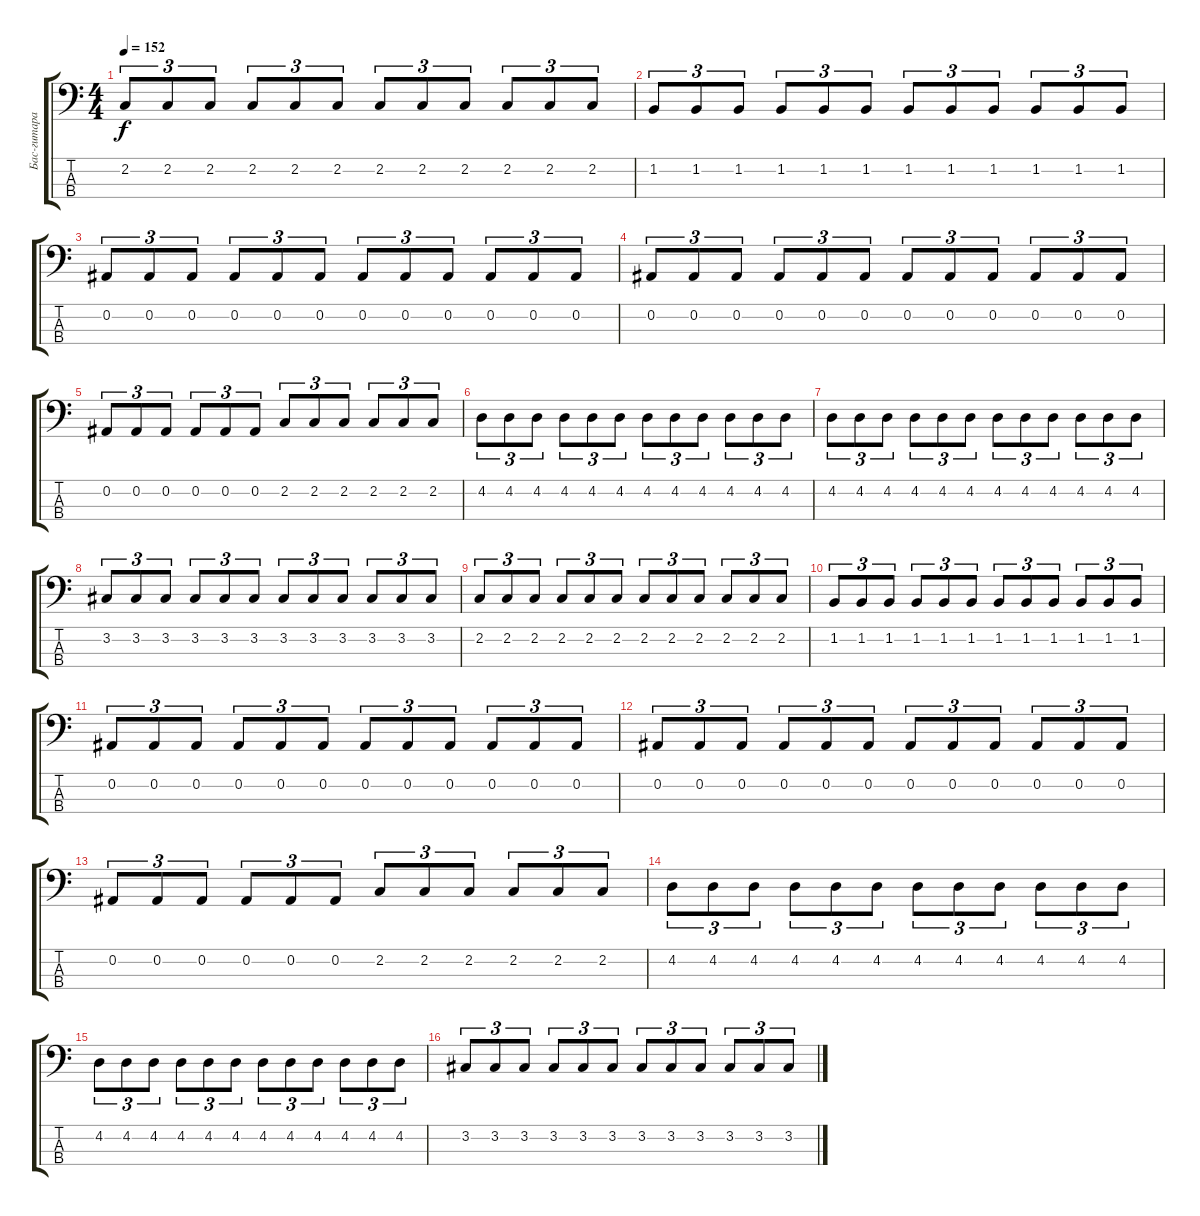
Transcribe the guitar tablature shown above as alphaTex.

\track ("Бас-гитара" "Бас-гитара") {instrument electricbasspick}
\staff {score tabs}
\tuning (Eb2 Bb1 F1 Bb0) {hide}
\ts (4 4)
\tempo 152
\clef f4
\ks c
2.2.8{tu (3 2) dy f} 2.2.8{tu (3 2)} 2.2.8{tu (3 2)} 2.2.8{tu (3 2)} 2.2.8{tu (3 2)} 2.2.8{tu (3 2)} 2.2.8{tu (3 2)} 2.2.8{tu (3 2)} 2.2.8{tu (3 2)} 2.2.8{tu (3 2)} 2.2.8{tu (3 2)} 2.2.8{tu (3 2)} |
1.2.8{tu (3 2)} 1.2.8{tu (3 2)} 1.2.8{tu (3 2)} 1.2.8{tu (3 2)} 1.2.8{tu (3 2)} 1.2.8{tu (3 2)} 1.2.8{tu (3 2)} 1.2.8{tu (3 2)} 1.2.8{tu (3 2)} 1.2.8{tu (3 2)} 1.2.8{tu (3 2)} 1.2.8{tu (3 2)} |
0.2.8{tu (3 2)} 0.2.8{tu (3 2)} 0.2.8{tu (3 2)} 0.2.8{tu (3 2)} 0.2.8{tu (3 2)} 0.2.8{tu (3 2)} 0.2.8{tu (3 2)} 0.2.8{tu (3 2)} 0.2.8{tu (3 2)} 0.2.8{tu (3 2)} 0.2.8{tu (3 2)} 0.2.8{tu (3 2)} |
0.2.8{tu (3 2)} 0.2.8{tu (3 2)} 0.2.8{tu (3 2)} 0.2.8{tu (3 2)} 0.2.8{tu (3 2)} 0.2.8{tu (3 2)} 0.2.8{tu (3 2)} 0.2.8{tu (3 2)} 0.2.8{tu (3 2)} 0.2.8{tu (3 2)} 0.2.8{tu (3 2)} 0.2.8{tu (3 2)} |
0.2.8{tu (3 2)} 0.2.8{tu (3 2)} 0.2.8{tu (3 2)} 0.2.8{tu (3 2)} 0.2.8{tu (3 2)} 0.2.8{tu (3 2)} 2.2.8{tu (3 2)} 2.2.8{tu (3 2)} 2.2.8{tu (3 2)} 2.2.8{tu (3 2)} 2.2.8{tu (3 2)} 2.2.8{tu (3 2)} |
4.2.8{tu (3 2)} 4.2.8{tu (3 2)} 4.2.8{tu (3 2)} 4.2.8{tu (3 2)} 4.2.8{tu (3 2)} 4.2.8{tu (3 2)} 4.2.8{tu (3 2)} 4.2.8{tu (3 2)} 4.2.8{tu (3 2)} 4.2.8{tu (3 2)} 4.2.8{tu (3 2)} 4.2.8{tu (3 2)} |
4.2.8{tu (3 2)} 4.2.8{tu (3 2)} 4.2.8{tu (3 2)} 4.2.8{tu (3 2)} 4.2.8{tu (3 2)} 4.2.8{tu (3 2)} 4.2.8{tu (3 2)} 4.2.8{tu (3 2)} 4.2.8{tu (3 2)} 4.2.8{tu (3 2)} 4.2.8{tu (3 2)} 4.2.8{tu (3 2)} |
3.2.8{tu (3 2)} 3.2.8{tu (3 2)} 3.2.8{tu (3 2)} 3.2.8{tu (3 2)} 3.2.8{tu (3 2)} 3.2.8{tu (3 2)} 3.2.8{tu (3 2)} 3.2.8{tu (3 2)} 3.2.8{tu (3 2)} 3.2.8{tu (3 2)} 3.2.8{tu (3 2)} 3.2.8{tu (3 2)} |
2.2.8{tu (3 2)} 2.2.8{tu (3 2)} 2.2.8{tu (3 2)} 2.2.8{tu (3 2)} 2.2.8{tu (3 2)} 2.2.8{tu (3 2)} 2.2.8{tu (3 2)} 2.2.8{tu (3 2)} 2.2.8{tu (3 2)} 2.2.8{tu (3 2)} 2.2.8{tu (3 2)} 2.2.8{tu (3 2)} |
1.2.8{tu (3 2)} 1.2.8{tu (3 2)} 1.2.8{tu (3 2)} 1.2.8{tu (3 2)} 1.2.8{tu (3 2)} 1.2.8{tu (3 2)} 1.2.8{tu (3 2)} 1.2.8{tu (3 2)} 1.2.8{tu (3 2)} 1.2.8{tu (3 2)} 1.2.8{tu (3 2)} 1.2.8{tu (3 2)} |
0.2.8{tu (3 2)} 0.2.8{tu (3 2)} 0.2.8{tu (3 2)} 0.2.8{tu (3 2)} 0.2.8{tu (3 2)} 0.2.8{tu (3 2)} 0.2.8{tu (3 2)} 0.2.8{tu (3 2)} 0.2.8{tu (3 2)} 0.2.8{tu (3 2)} 0.2.8{tu (3 2)} 0.2.8{tu (3 2)} |
0.2.8{tu (3 2)} 0.2.8{tu (3 2)} 0.2.8{tu (3 2)} 0.2.8{tu (3 2)} 0.2.8{tu (3 2)} 0.2.8{tu (3 2)} 0.2.8{tu (3 2)} 0.2.8{tu (3 2)} 0.2.8{tu (3 2)} 0.2.8{tu (3 2)} 0.2.8{tu (3 2)} 0.2.8{tu (3 2)} |
0.2.8{tu (3 2)} 0.2.8{tu (3 2)} 0.2.8{tu (3 2)} 0.2.8{tu (3 2)} 0.2.8{tu (3 2)} 0.2.8{tu (3 2)} 2.2.8{tu (3 2)} 2.2.8{tu (3 2)} 2.2.8{tu (3 2)} 2.2.8{tu (3 2)} 2.2.8{tu (3 2)} 2.2.8{tu (3 2)} |
4.2.8{tu (3 2)} 4.2.8{tu (3 2)} 4.2.8{tu (3 2)} 4.2.8{tu (3 2)} 4.2.8{tu (3 2)} 4.2.8{tu (3 2)} 4.2.8{tu (3 2)} 4.2.8{tu (3 2)} 4.2.8{tu (3 2)} 4.2.8{tu (3 2)} 4.2.8{tu (3 2)} 4.2.8{tu (3 2)} |
4.2.8{tu (3 2)} 4.2.8{tu (3 2)} 4.2.8{tu (3 2)} 4.2.8{tu (3 2)} 4.2.8{tu (3 2)} 4.2.8{tu (3 2)} 4.2.8{tu (3 2)} 4.2.8{tu (3 2)} 4.2.8{tu (3 2)} 4.2.8{tu (3 2)} 4.2.8{tu (3 2)} 4.2.8{tu (3 2)} |
3.2.8{tu (3 2)} 3.2.8{tu (3 2)} 3.2.8{tu (3 2)} 3.2.8{tu (3 2)} 3.2.8{tu (3 2)} 3.2.8{tu (3 2)} 3.2.8{tu (3 2)} 3.2.8{tu (3 2)} 3.2.8{tu (3 2)} 3.2.8{tu (3 2)} 3.2.8{tu (3 2)} 3.2.8{tu (3 2)}
